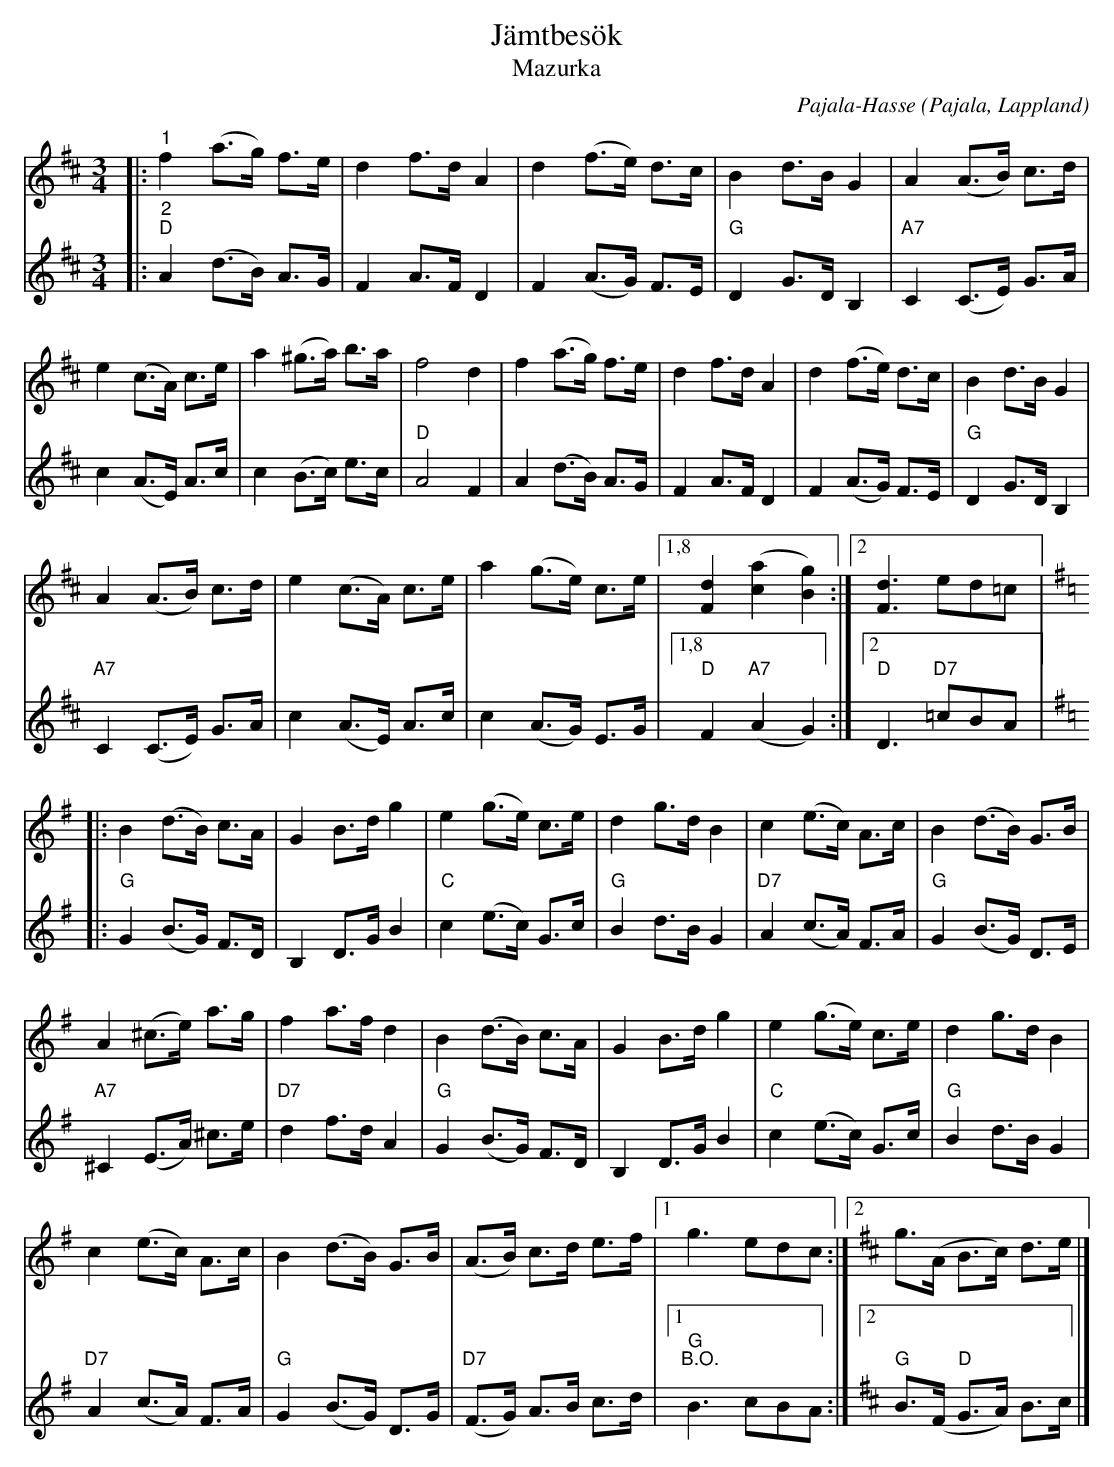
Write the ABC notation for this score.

X:1
T:Jämtbesök
T:Mazurka
C:Pajala-Hasse
O:Pajala, Lappland
L:1/8
M:3/4
K:D
V:1
|:"^1" f2 (a>g) f>e | d2 f>d A2 | d2 (f>e) d>c | B2 d>B G2 | A2 (A>B) c>d |
e2 (c>A) c>e | a2 (^g>a) b>a | f4 d2 | f2 (a>g) f>e | d2 f>d A2 | d2 (f>e) d>c | B2 d>B G2 |
A2 (A>B) c>d | e2 (c>A) c>e | a2 (g>e) c>e |1,8 [Fd]2 ([ca]2 [Bg]2) :|2 [Fd]3 ed=c |:
[K:G] B2 (d>B) c>A | G2 B>d g2 | e2 (g>e) c>e | d2 g>d B2 | c2 (e>c) A>c | B2 (d>B) G>B |
A2 (^c>e) a>g | f2 a>f d2 | B2 (d>B) c>A | G2 B>d g2 | e2 (g>e) c>e | d2 g>d B2 |
c2 (e>c) A>c | B2 (d>B) G>B | (A>B) c>d e>f |1 g3 edc :|2[K:D] g>(A B>c) d>e |]
V:2
|:"^2""D" A2 (d>B) A>G | F2 A>F D2 | F2 (A>G) F>E |"G" D2 G>D B,2 |"A7" C2 (C>E) G>A |
c2 (A>E) A>c | c2 (B>c) e>c |"D" A4 F2 | A2 (d>B) A>G | F2 A>F D2 | F2 (A>G) F>E |
"G" D2 G>D B,2 |"A7" C2 (C>E) G>A | c2 (A>E) A>c | c2 (A>G) E>G |1,8"D" F2 "A7" (A2 G2) :|2 "D" D3"D7" =cBA |:
[K:G]"G" G2 (B>G) F>D | B,2 D>G B2 |"C" c2 (e>c) G>c |"G" B2 d>B G2 | "D7" A2 (c>A) F>A |
"G" G2 (B>G) D>E |"A7" ^C2 (E>A) ^c>e |"D7" d2 f>d A2 |"G" G2 (B>G) F>D |
B,2 D>G B2 |"C" c2 (e>c) G>c |"G" B2 d>B G2 |"D7" A2 (c>A) F>A |"G" G2 (B>G) D>G |
"D7" (F>G) A>B c>d |1"G" "^B.O." B3 cBA :|2[K:D]"G" B>(F"D" G>A) B>c |]
